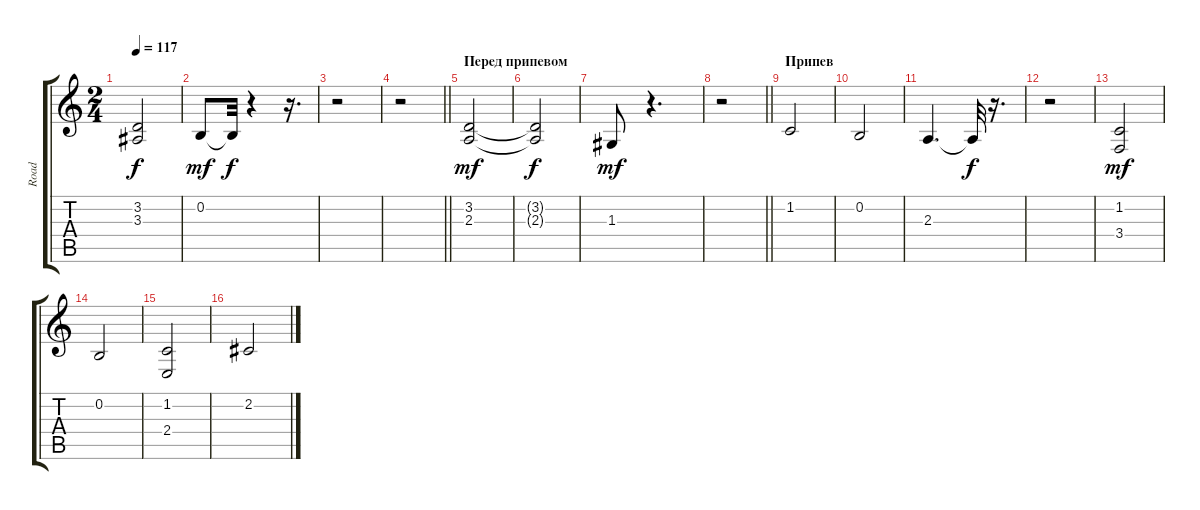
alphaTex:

\track ("Road" "Road") {instrument electricpiano1}
\staff {score tabs}
\tuning (E4 B3 G3 D3 A2 E2) {hide}
\ts (2 4)
\tempo 117
\clef g2
\ks c
(3.2{t} 3.3{t}).2{dy f} |
0.2.8{dy mf} 0.2{t}.32{dy f} r.4 r.16{d} |
r.2 |
\barLineRight lightlight
r.2 |
\section ("" "Перед припевом")
(3.2 2.3).2{dy mf} |
(3.2{t} 2.3{t}).2{dy f} |
1.3.8{dy mf} r.4{d} |
\barLineRight lightlight
r.2 |
\section ("" "Припев")
1.2.2 |
0.2.2 |
2.3.4{d} 2.3{t}.32{dy f} r.16{d} |
r.2 |
(1.2 3.4).2{dy mf} |
0.2.2 |
(1.2 2.4).2 |
2.2.2
